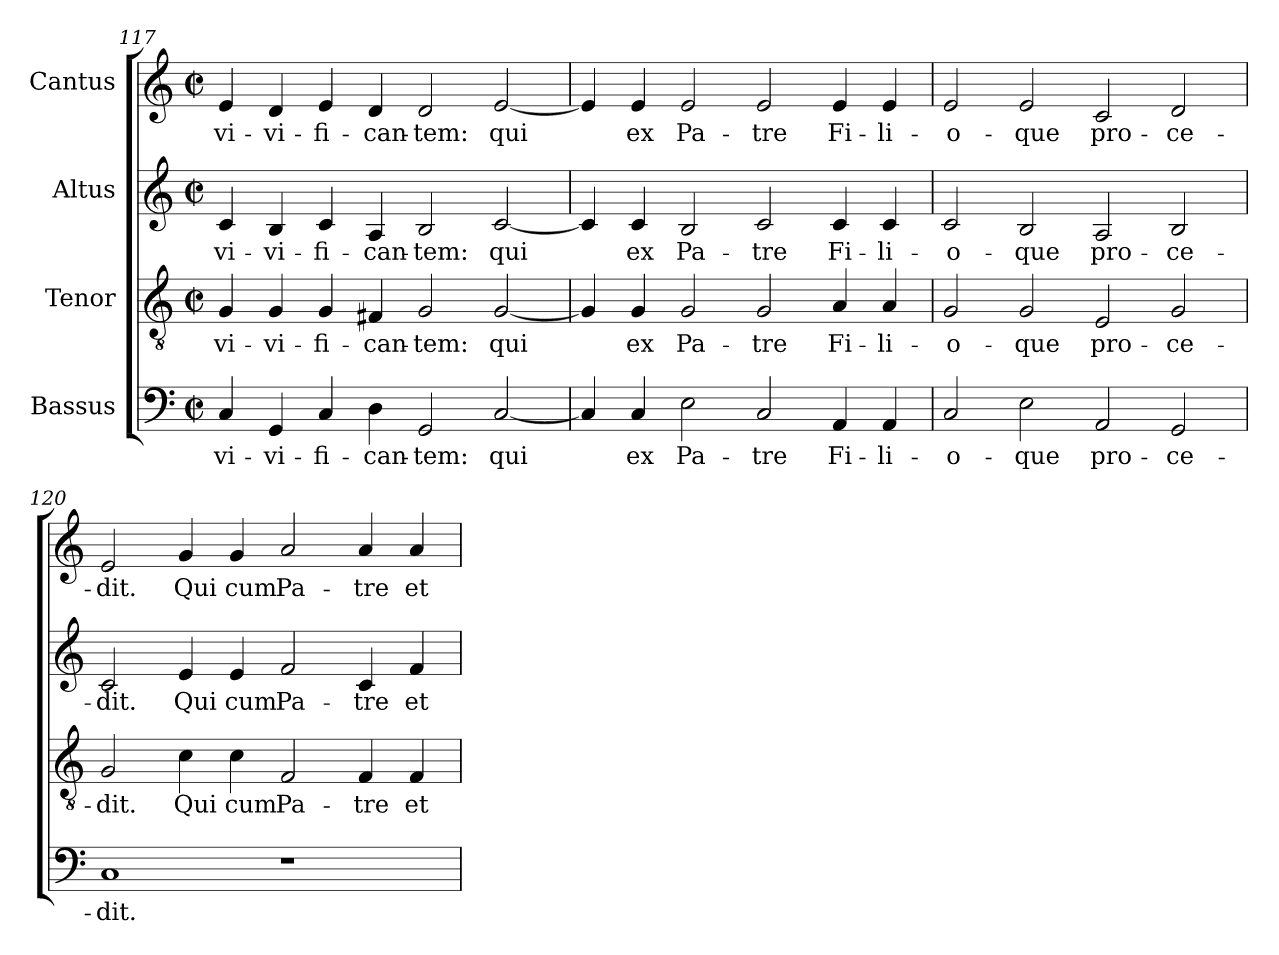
**kern	**text	**kern	**text	**kern	**text	**kern	**text
*part4	*part4	*part3	*part3	*part2	*part2	*part1	*part1
*staff4	*staff4	*staff3	*staff3	*staff2	*staff2	*staff1	*staff1
*I"Bassus	*	*I"Tenor	*	*I"Altus	*	*I"Cantus	*
*clefF4	*	*clefGv2	*	*clefG2	*	*clefG2	*
*k[]	*	*k[]	*	*k[]	*	*k[]	*
*C:	*	*C:	*	*C:	*	*C:	*
*M2/2	*	*M2/2	*	*M2/2	*	*M2/2	*
*met(c|)	*	*met(c|)	*	*met(c|)	*	*met(c|)	*
=117	=117	=117	=117	=117	=117	=117	=117
!	!LO:LY:b:cj	!	!LO:LY:b	!	!LO:LY:b:cj	!	!LO:LY:b:cj
4C/	vi-	4G/	vi-	4c/	vi-	4e/	vi-
!	!LO:LY:b:cj	!	!LO:LY:b	!	!LO:LY:b:cj	!	!LO:LY:b:cj
4GG/	-vi-	4G/	-vi-	4B/	-vi-	4d/	-vi-
!	!LO:LY:b:cj	!	!LO:LY:b	!	!LO:LY:b:cj	!	!LO:LY:b:cj
4C/	-fi-	4G/	-fi-	4c/	-fi-	4e/	-fi-
!	!LO:LY:b:cj	!	!LO:LY:b	!	!LO:LY:b:cj	!	!LO:LY:b:cj
4D\	-can-	4F#X/	-can-	4A/	-can-	4d/	-can-
!	!LO:LY:b:cj	!	!LO:LY:b	!	!LO:LY:b:cj	!	!LO:LY:b:cj
2GG/	-tem:	2G/	-tem:	2B/	-tem:	2d/	-tem:
!	!LO:LY:b:cj	!	!LO:LY:b	!	!LO:LY:b:cj	!	!LO:LY:b:cj
[<2C/	qui	[<2G/	qui	[<2c/	qui	[<2e/	qui
=118	=118	=118	=118	=118	=118	=118	=118
!	!LO:LY:b:cj	!	!LO:LY:b	!	!LO:LY:b:cj	!	!LO:LY:b:cj
4C/]	.	4G/]	.	4c/]	.	4e/]	.
!	!LO:LY:b:cj	!	!LO:LY:b	!	!LO:LY:b:cj	!	!LO:LY:b:cj
4C/	ex	4G/	ex	4c/	ex	4e/	ex
!	!LO:LY:b:cj	!	!LO:LY:b	!	!LO:LY:b:cj	!	!LO:LY:b:cj
2E\	Pa-	2G/	Pa-	2B/	Pa-	2e/	Pa-
!	!LO:LY:b:cj	!	!LO:LY:b	!	!LO:LY:b:cj	!	!LO:LY:b:cj
2C/	-tre	2G/	-tre	2c/	-tre	2e/	-tre
!	!LO:LY:b:cj	!	!LO:LY:b	!	!LO:LY:b:cj	!	!LO:LY:b:cj
4AA/	Fi-	4A/	Fi-	4c/	Fi-	4e/	Fi-
!	!LO:LY:b:cj	!	!LO:LY:b	!	!LO:LY:b:cj	!	!LO:LY:b:cj
4AA/	-li-	4A/	-li-	4c/	-li-	4e/	-li-
=119	=119	=119	=119	=119	=119	=119	=119
!	!LO:LY:b:cj	!	!LO:LY:b	!	!LO:LY:b:cj	!	!LO:LY:b:cj
2C/	-o-	2G/	-o-	2c/	-o-	2e/	-o-
!	!LO:LY:b:cj	!	!LO:LY:b	!	!LO:LY:b:cj	!	!LO:LY:b:cj
2E\	-que	2G/	-que	2B/	-que	2e/	-que
!	!LO:LY:b:cj	!	!LO:LY:b	!	!LO:LY:b:cj	!	!LO:LY:b:cj
2AA/	pro-	2E/	pro-	2A/	pro-	2c/	pro-
!	!LO:LY:b:cj	!	!LO:LY:b	!	!LO:LY:b:cj	!	!LO:LY:b:cj
2GG/	-ce-	2G/	-ce-	2B/	-ce-	2d/	-ce-
!!LO:LB:g=z
=120	=120	=120	=120	=120	=120	=120	=120
!	!LO:LY:b:cj	!	!LO:LY:b	!	!LO:LY:b:cj	!	!LO:LY:b:cj
1C	-dit.	2G/	-dit.	2c/	-dit.	2e/	-dit.
!	!	!	!LO:LY:b	!	!LO:LY:b:cj	!	!LO:LY:b:cj
.	.	4c\	Qui	4e/	Qui	4g/	Qui
!	!	!	!LO:LY:b	!	!LO:LY:b:cj	!	!LO:LY:b:cj
.	.	4c\	cum	4e/	cum	4g/	cum
!	!	!	!LO:LY:b	!	!LO:LY:b:cj	!	!LO:LY:b:cj
1r	.	2F/	Pa-	2f/	Pa-	2a/	Pa-
!	!	!	!LO:LY:b	!	!LO:LY:b:cj	!	!LO:LY:b:cj
.	.	4F/	-tre	4c/	-tre	4a/	-tre
!	!	!	!LO:LY:b	!	!LO:LY:b:cj	!	!LO:LY:b:cj
.	.	4F/	et	4f/	et	4a/	et
=	=	=	=	=	=	=	=
*-	*-	*-	*-	*-	*-	*-	*-
